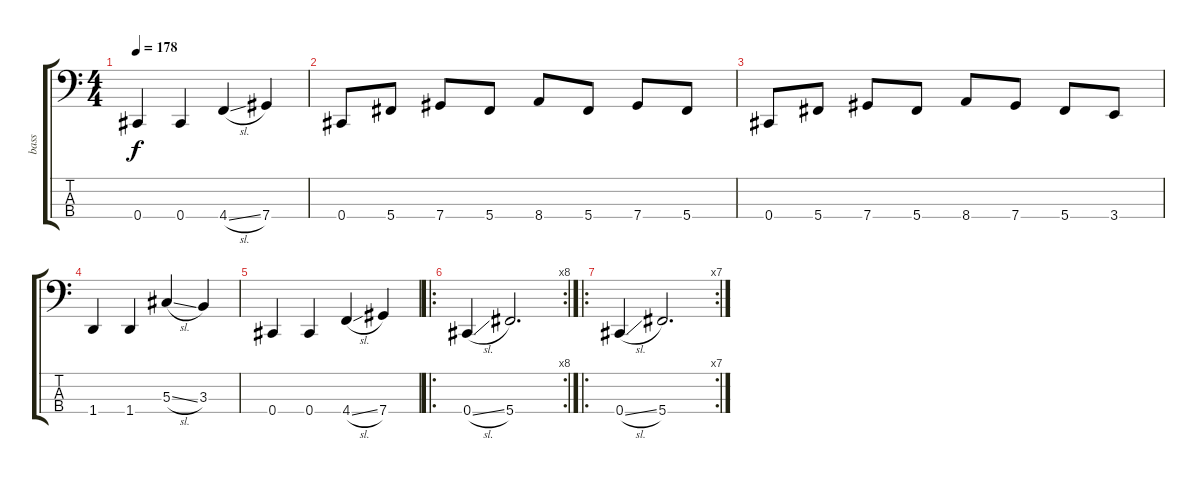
\track ("bass" "bass") {instrument electricbasspick}
\staff {score tabs}
\tuning (Gb2 Db2 Ab1 Db1) {hide}
\ts (4 4)
\tempo 178
\clef f4
\ks c
0.4.4{dy f} 0.4.4 4.4{sl}.4 7.4.4 |
0.4.8 5.4.8 7.4.8 5.4.8 8.4.8 5.4.8 7.4.8 5.4.8 |
0.4.8 5.4.8 7.4.8 5.4.8 8.4.8 7.4.8 5.4.8 3.4.8 |
1.4.4 1.4.4 5.3{sl}.4 3.3.4 |
0.4.4 0.4.4 4.4{sl}.4 7.4.4 |
\ro
\rc 8
0.4{sl}.4 5.4.2{d} |
\ro
\rc 7
0.4{sl}.4 5.4.2{d}
